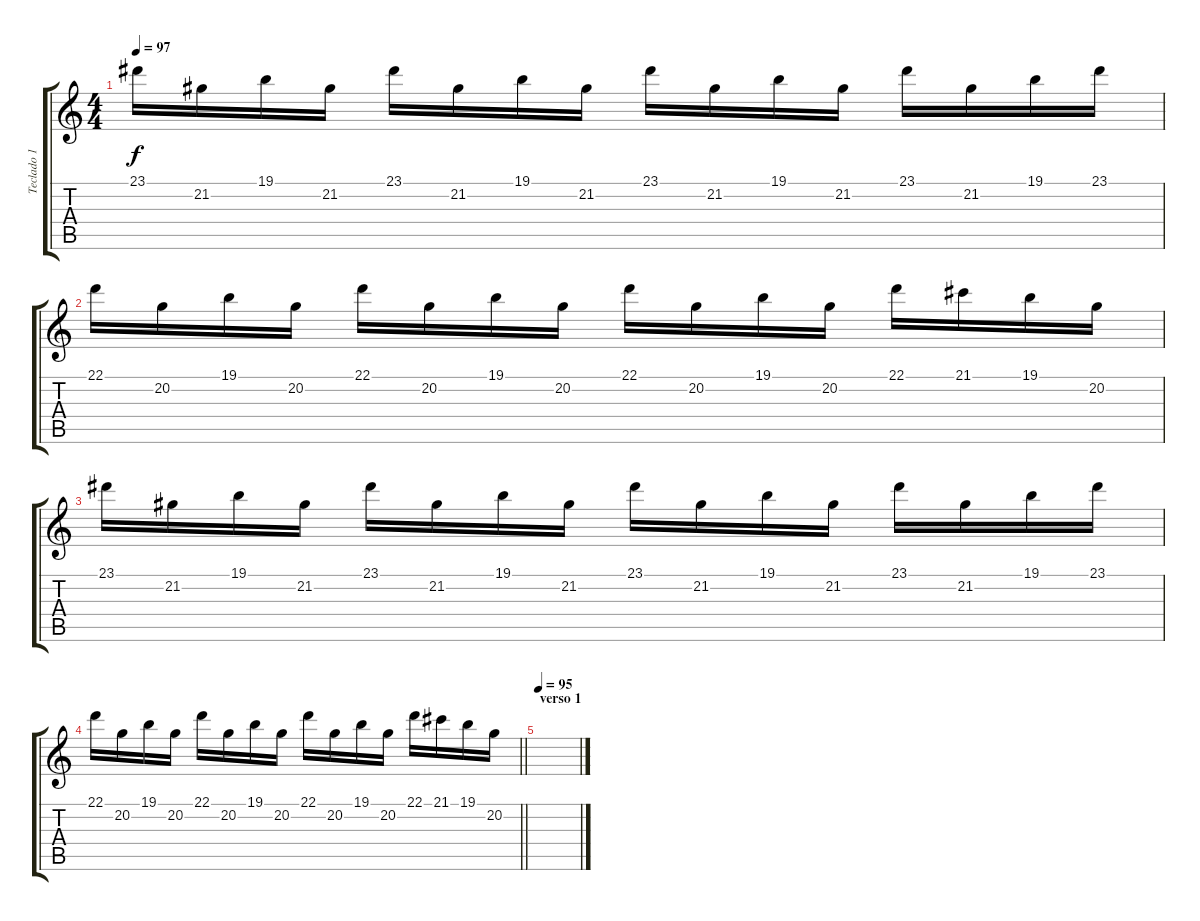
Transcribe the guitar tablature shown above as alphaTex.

\track ("Teclado 1" "Teclado 1") {instrument honkytonkpiano}
\staff {score tabs}
\tuning (E4 B3 G3 D3 A2 E2) {hide}
\ts (4 4)
\tempo 97
\clef g2
\ks c
23.1.16{dy f} 21.2.16 19.1.16 21.2.16 23.1.16 21.2.16 19.1.16 21.2.16 23.1.16 21.2.16 19.1.16 21.2.16 23.1.16 21.2.16 19.1.16 23.1.16 |
22.1.16 20.2.16 19.1.16 20.2.16 22.1.16 20.2.16 19.1.16 20.2.16 22.1.16 20.2.16 19.1.16 20.2.16 22.1.16 21.1.16 19.1.16 20.2.16 |
23.1.16 21.2.16 19.1.16 21.2.16 23.1.16 21.2.16 19.1.16 21.2.16 23.1.16 21.2.16 19.1.16 21.2.16 23.1.16 21.2.16 19.1.16 23.1.16 |
\barLineRight lightlight
22.1.16 20.2.16 19.1.16 20.2.16 22.1.16 20.2.16 19.1.16 20.2.16 22.1.16 20.2.16 19.1.16 20.2.16 22.1.16 21.1.16 19.1.16 20.2.16 |
\section ("" "verso 1")
\tempo 95
